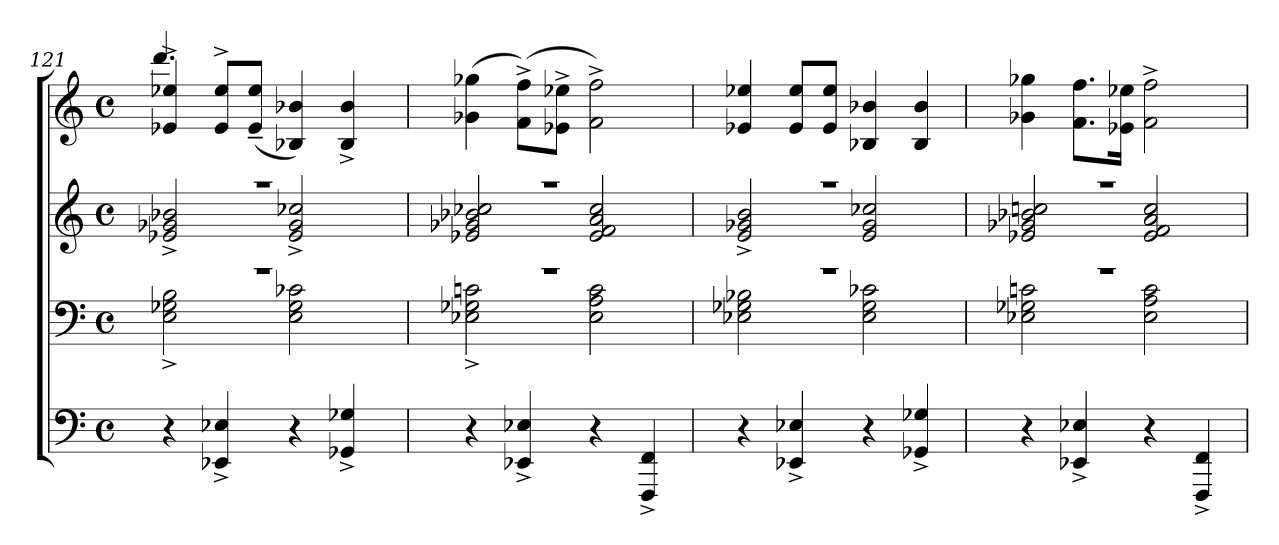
**kern	**kern	**kern	**kern
*part3	*part2	*part2	*part1
*staff4	*staff3	*staff2	*staff1
*clefF4	*clefF4	*clefG2	*clefG2
*k[]	*k[]	*k[]	*k[]
*M4/4	*M4/4	*M4/4	*M4/4
*met(c)	*met(c)	*met(c)	*met(c)
=121	=121	=121	=121
*	*^	*^	*^
4r	1r	2E\^> 2G-X\^> 2B\^>	1r	2e-X/^> 2g-X/^> 2b-X/^>	4e-X/^> 4ee-X/^>	4.ddd/
4EE-X/^< 4E-X/^<	.	.	.	.	8e-/^> 8ee-/^>L	.
.	.	.	.	.	(<8e-/~> 8ee-/~>J	2ryy
4r	.	2E\ 2G-\ 2c-X\	.	2e-/^> 2g-/^> 2cc-X/^>	4B-X/ 4b-X/)	.
4GG-X/^< 4G-X/^<	.	.	.	.	4B-/^> 4b-/^>	.
.	.	.	.	.	.	8ryy
*	*	*	*	*	*v	*v
=122	=122	=122	=122	=122	=122
4r	1r	2E-X\^> 2G-X\^> 2cn\^>	1r	2e-X/ 2g-X/ 2b-X/ 2cc-X/	(>4g-X\ 4gg-X\
4EE-X/^< 4E-X/^<	.	.	.	.	(>8f\^> 8ff\^>L)
.	.	.	.	.	8e-X\^> 8ee-X\^>J
4r	.	2E-\ 2A\ 2c\	.	2e-/ 2f/ 2a/ 2cc-/	2f\^> 2ff\^>)
4FFF/^< 4FF/^<	.	.	.	.	.
=123	=123	=123	=123	=123	=123
4r	1r	2E-X\ 2G-X\ 2B-X\	1r	2e/^> 2g-X/^> 2b/^>	4e-X/ 4ee-X/
4EE-X/^< 4E-X/^<	.	.	.	.	8e-/ 8ee-/L
.	.	.	.	.	8e-/ 8ee-/J
4r	.	2E-\ 2G-\ 2c-X\	.	2e/ 2g-/ 2cc-X/	4B-X/ 4b-X/
4GG-X/^< 4G-X/^<	.	.	.	.	4B-/ 4b-/
=124	=124	=124	=124	=124	=124
4r	1r	2E-X\ 2G-X\ 2cn\	1r	2e-X/ 2g-X/ 2b-X/ 2ccn/	4g-X\ 4gg-X\
4EE-X/^< 4E-X/^<	.	.	.	.	8.f\ 8.ff\L
.	.	.	.	.	16e-X\ 16ee-X\Jk
4r	.	2E-\ 2A\ 2c\	.	2e-/ 2f/ 2a/ 2cc/	2f\^> 2ff\^>
4FFF/^< 4FF/^<	.	.	.	.	.
*	*v	*v	*	*	*
*	*	*v	*v	*
=	=	=	=
*-	*-	*-	*-
